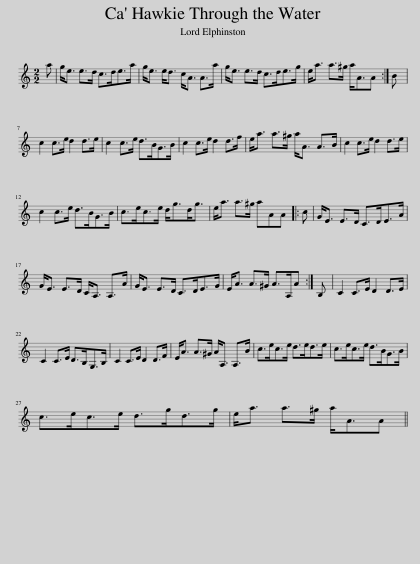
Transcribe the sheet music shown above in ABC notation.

X:1
L:1/8
M:2/2
I:linebreak $
K:C
V:1 treble
V:1
 a | g<e e>d c>de>a | g<e e<d c<A A>a | g<e e>d c>de>g | e<a a>^g a<AA :| %5
 B |$ c2 c>e d2 d>e | c2 c>e d>BG>B | c2 c>e d2 d>f | e<a a>^g a<A A>B | %10
 c2 c>e d2 d>e |$ c2 c>e d>BG>B | c>ec>e d<gd<g | e<a a>^g aAA |: c | %15
 G<E E>D C>DE>A |$ G<E E>D C<A, A,>A | G<E E>D C>DE>G | E<A A>^G A>A,A :| B, | %20
 C2 C>E D2 D>E |$ C2 C>E D>B,G,>B, | C2 C>E D2 D>F | E<A A>^G A<A, A,>B | c>ec>e d>ed>e | %25
 c>ec>e d>BG>B |$ c>ec>e d>gd>g | e<a a>^g a<AA || %28
